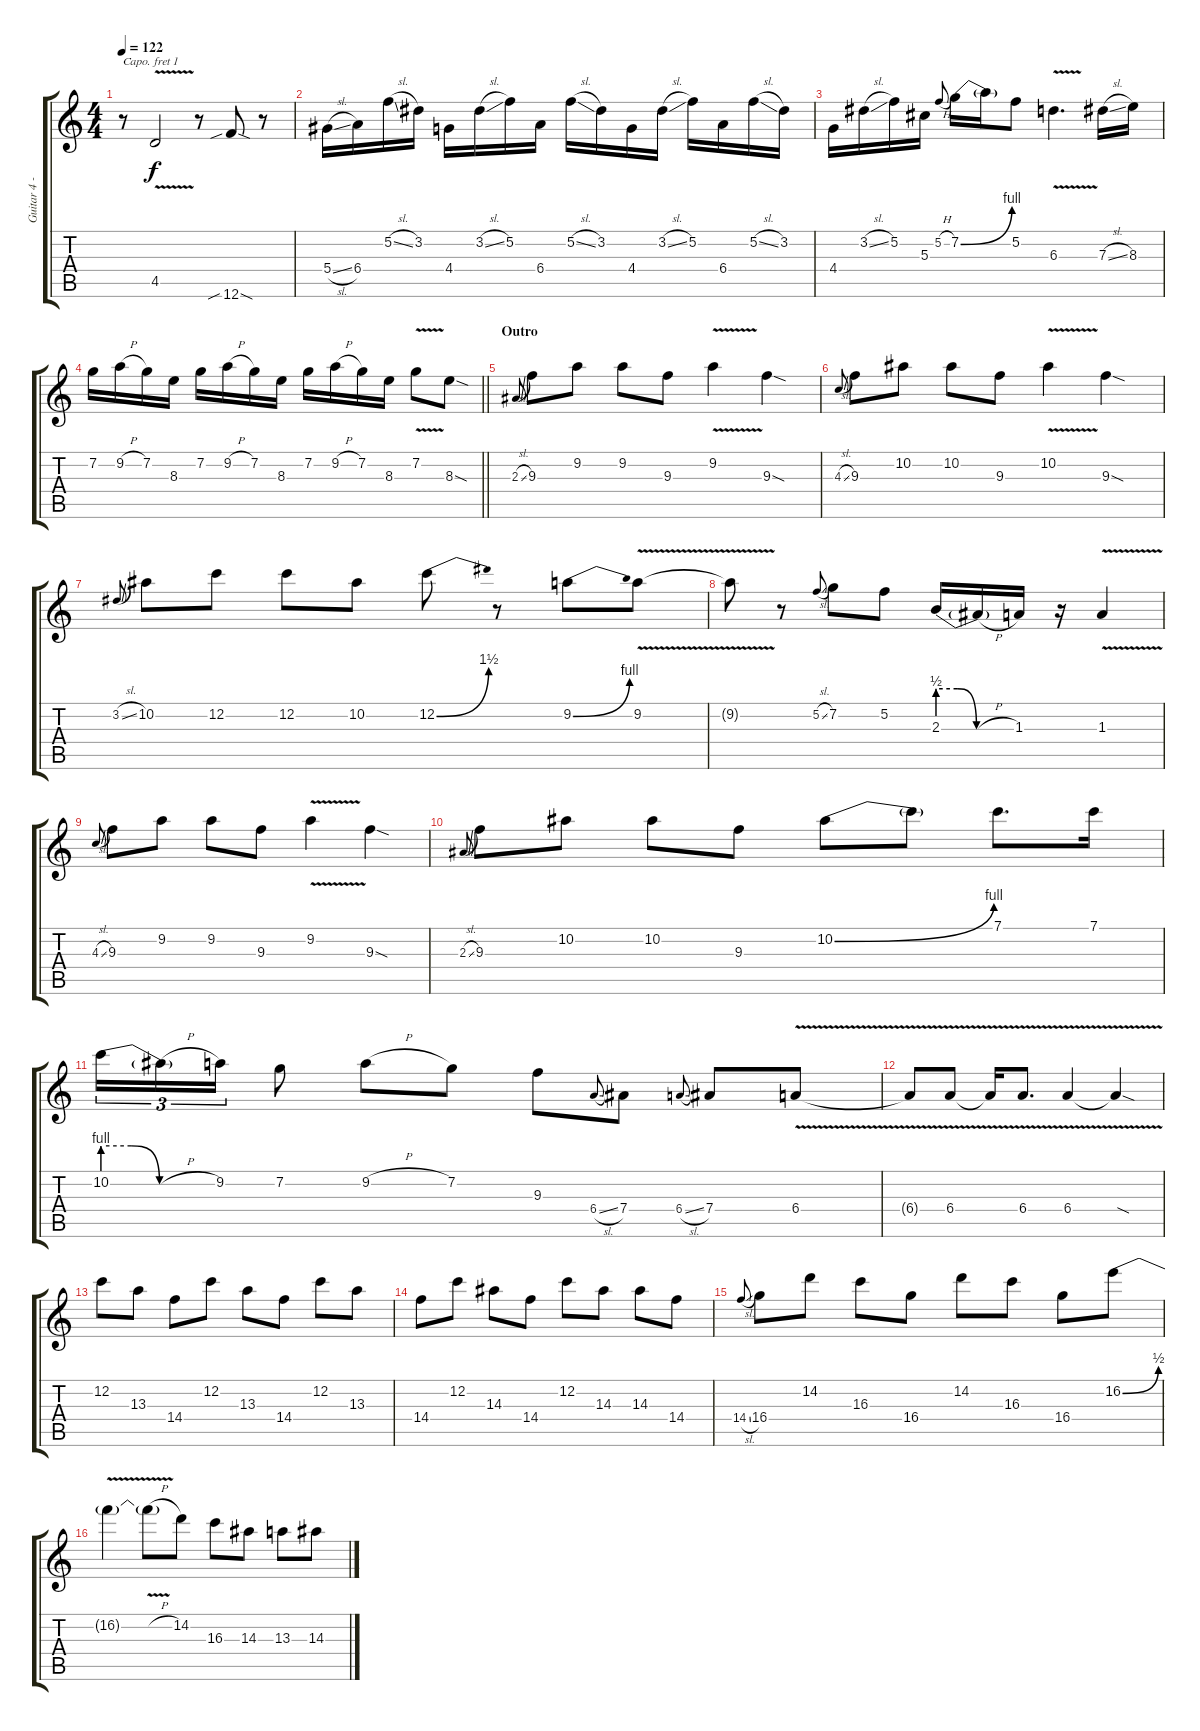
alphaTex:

\track ("Guitar 4 - Keith Urban" "Guitar 4 -") {instrument overdrivenguitar}
\staff {score tabs}
\capo 1
\tuning (E4 B3 G3 D3 A2 E2) {hide}
\ts (4 4)
\tempo 122
\clef g2
\ks c
r.8{dy f} 4.5{v}.2 r.8 12.6{sib sod}.8 r.8 |
5.4{sl}.16{volume 13} 6.4.16 5.2{sl}.16 3.2.16 4.4.16 3.2{sl}.16 5.2.16 6.4.16 5.2{sl}.16 3.2.16 4.4.16 3.2{sl}.16 5.2.16 6.4.16 5.2{sl}.16 3.2.16 |
4.4.16 3.2{sl}.16 5.2.16 5.3.16 5.2{h}.8{gr onbeat} 7.2{be (bend 0 0 60 4)}.16 7.2{t}.16 5.2.8 6.3{v}.4{d} 7.3{sl}.16 8.3.16 |
\barLineRight lightlight
7.2.16 9.2{h}.16 7.2.16 8.3.16 7.2.16 9.2{h}.16 7.2.16 8.3.16 7.2.16 9.2{h}.16 7.2.16 8.3.16 7.2{v}.8 8.3{sod}.8 |
\section ("" "Outro")
2.3{sl}.8{gr onbeat} 9.3.8{volume 11} 9.2.8 9.2.8 9.3.8 9.2{v}.4 9.3{sod}.4 |
4.3{sl}.8{gr onbeat} 9.3.8 10.2.8 10.2.8 9.3.8 10.2{v}.4 9.3{sod}.4 |
3.2{sl}.8{gr onbeat} 10.2.8 12.2.8 12.2.8 10.2.8 12.2{be (bend 0 0 60 6)}.8 r.8 9.2{be (bend 0 0 60 4)}.8 9.2{v}.8 |
9.2{t}.8 r.8 5.2{sl}.8{gr onbeat} 7.2.8 5.2.8 2.3{be (custom 0 2 15 2 30 0 60 0)}.16 2.3{h t}.16 1.3.16 r.16 1.3{v}.4 |
4.3{sl}.8{gr onbeat} 9.3.8 9.2.8 9.2.8 9.3.8 9.2{v}.4 9.3{sod}.4 |
2.3{sl}.8{gr onbeat} 9.3.8 10.2.8 10.2.8 9.3.8 10.2{be (bend 0 0 60 4)}.8 10.2{t}.8 7.1.8{d} 7.1.16 |
10.2{be (custom 0 4 15 4 30 0 60 0)}.16{tu (3 2)} 10.2{h t}.16{tu (3 2)} 9.2.16{tu (3 2)} 7.2.8 9.2{h}.8 7.2.8 9.3.8 6.4{sl}.8{gr onbeat} 7.4.8 6.4{sl}.8{gr onbeat} 7.4.8 6.4{v}.8 |
6.4{t}.8 6.4{v}.8 6.4{t}.16 6.4{v}.8{d} 6.4{v}.4 6.4{sod t}.4 |
12.2.8 13.3.8 14.4.8 12.2.8 13.3.8 14.4.8 12.2.8 13.3.8 |
14.4.8 12.2.8 14.3.8 14.4.8 12.2.8 14.3.8 14.3.8 14.4.8 |
14.4{sl}.8{gr onbeat} 16.4.8 14.2.8 16.3.8 16.4.8 14.2.8 16.3.8 16.4.8 16.2{be (bend 0 0 60 2)}.8 |
16.2{v t}.4 16.2{h t}.8 14.2.8 16.3.8 14.3.8 13.3.8 14.3.8
